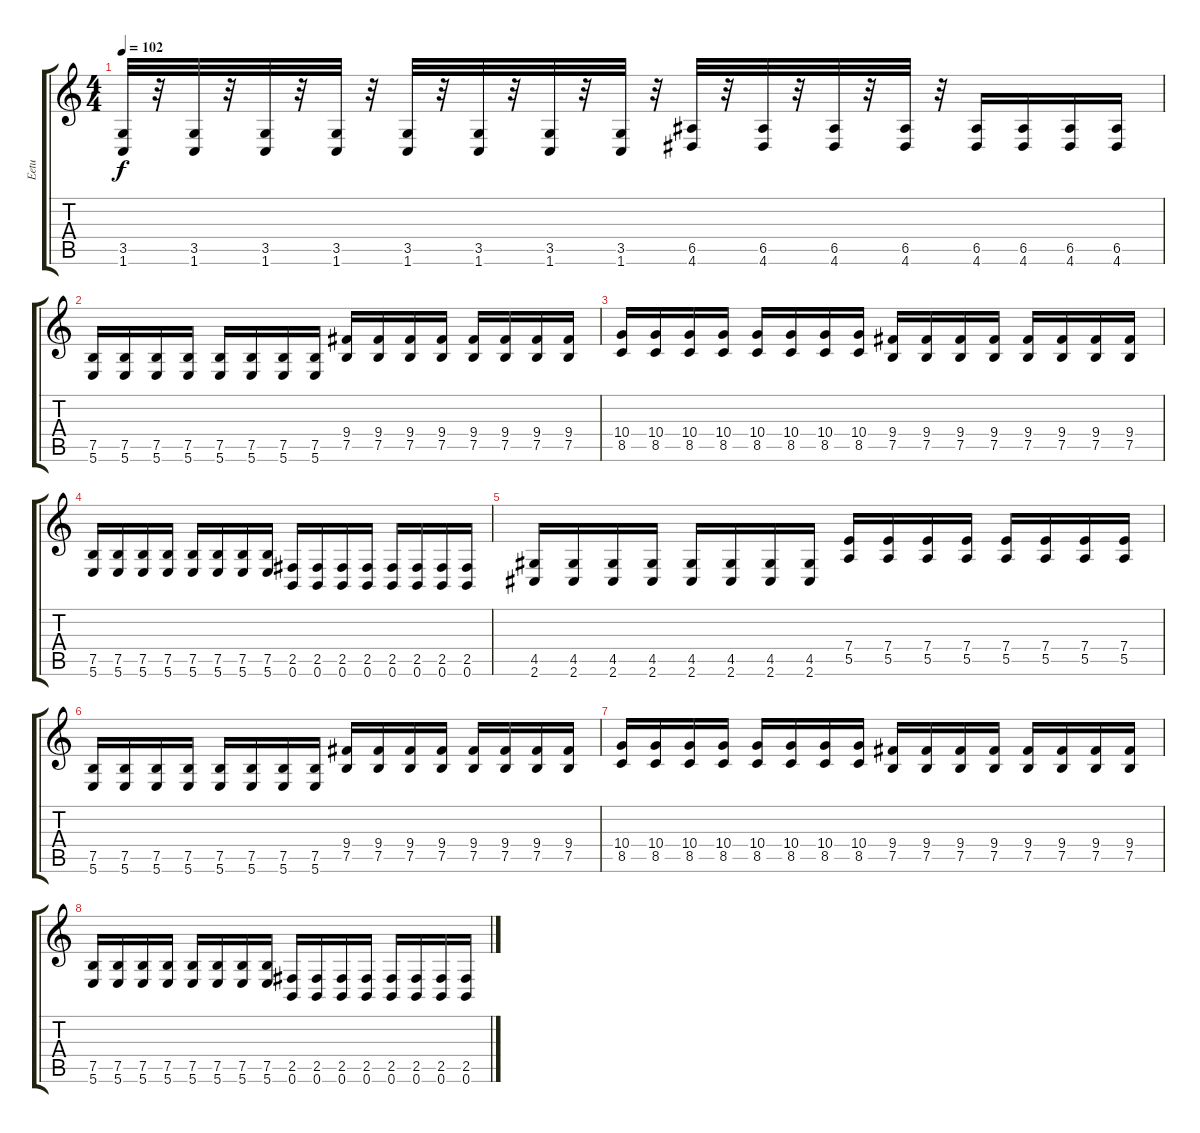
\track ("Eetu" "Eetu") {instrument distortionguitar}
\staff {score tabs}
\tuning (B3 Gb3 D3 A2 E2 B1) {hide}
\ts (4 4)
\tempo 102
\clef g2
\ks c
(3.5 1.6).32{dy f} r.32 (3.5 1.6).32 r.32 (3.5 1.6).32 r.32 (3.5 1.6).32 r.32 (3.5 1.6).32 r.32 (3.5 1.6).32 r.32 (3.5 1.6).32 r.32 (3.5 1.6).32 r.32 (6.5 4.6).32 r.32 (6.5 4.6).32 r.32 (6.5 4.6).32 r.32 (6.5 4.6).32 r.32 (6.5 4.6).16 (6.5 4.6).16 (6.5 4.6).16 (6.5 4.6).16 |
(7.5 5.6).16 (7.5 5.6).16 (7.5 5.6).16 (7.5 5.6).16 (7.5 5.6).16 (7.5 5.6).16 (7.5 5.6).16 (7.5 5.6).16 (9.4 7.5).16 (9.4 7.5).16 (9.4 7.5).16 (9.4 7.5).16 (9.4 7.5).16 (9.4 7.5).16 (9.4 7.5).16 (9.4 7.5).16 |
(10.4 8.5).16 (10.4 8.5).16 (10.4 8.5).16 (10.4 8.5).16 (10.4 8.5).16 (10.4 8.5).16 (10.4 8.5).16 (10.4 8.5).16 (9.4 7.5).16 (9.4 7.5).16 (9.4 7.5).16 (9.4 7.5).16 (9.4 7.5).16 (9.4 7.5).16 (9.4 7.5).16 (9.4 7.5).16 |
(7.5 5.6).16 (7.5 5.6).16 (7.5 5.6).16 (7.5 5.6).16 (7.5 5.6).16 (7.5 5.6).16 (7.5 5.6).16 (7.5 5.6).16 (2.5 0.6).16 (2.5 0.6).16 (2.5 0.6).16 (2.5 0.6).16 (2.5 0.6).16 (2.5 0.6).16 (2.5 0.6).16 (2.5 0.6).16 |
(4.5 2.6).16 (4.5 2.6).16 (4.5 2.6).16 (4.5 2.6).16 (4.5 2.6).16 (4.5 2.6).16 (4.5 2.6).16 (4.5 2.6).16 (7.4 5.5).16 (7.4 5.5).16 (7.4 5.5).16 (7.4 5.5).16 (7.4 5.5).16 (7.4 5.5).16 (7.4 5.5).16 (7.4 5.5).16 |
(7.5 5.6).16 (7.5 5.6).16 (7.5 5.6).16 (7.5 5.6).16 (7.5 5.6).16 (7.5 5.6).16 (7.5 5.6).16 (7.5 5.6).16 (9.4 7.5).16 (9.4 7.5).16 (9.4 7.5).16 (9.4 7.5).16 (9.4 7.5).16 (9.4 7.5).16 (9.4 7.5).16 (9.4 7.5).16 |
(10.4 8.5).16 (10.4 8.5).16 (10.4 8.5).16 (10.4 8.5).16 (10.4 8.5).16 (10.4 8.5).16 (10.4 8.5).16 (10.4 8.5).16 (9.4 7.5).16 (9.4 7.5).16 (9.4 7.5).16 (9.4 7.5).16 (9.4 7.5).16 (9.4 7.5).16 (9.4 7.5).16 (9.4 7.5).16 |
(7.5 5.6).16 (7.5 5.6).16 (7.5 5.6).16 (7.5 5.6).16 (7.5 5.6).16 (7.5 5.6).16 (7.5 5.6).16 (7.5 5.6).16 (2.5 0.6).16 (2.5 0.6).16 (2.5 0.6).16 (2.5 0.6).16 (2.5 0.6).16 (2.5 0.6).16 (2.5 0.6).16 (2.5 0.6).16
